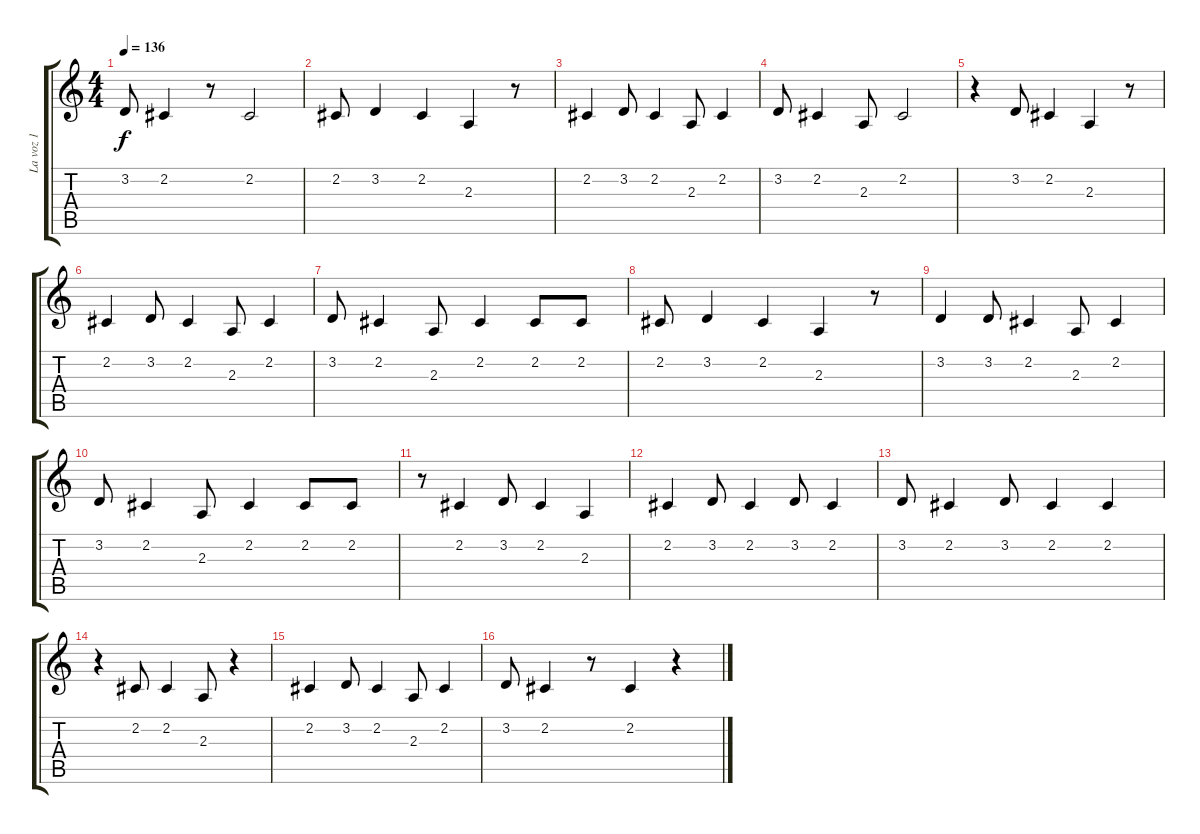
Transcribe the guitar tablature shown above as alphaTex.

\track ("La voz 1" "La voz 1") {instrument lead8bassandlead}
\staff {score tabs}
\tuning (E4 B3 G3 D3 A2 E2) {hide}
\ts (4 4)
\tempo 136
\clef g2
\ks c
3.2.8{dy f} 2.2.4 r.8 2.2.2 |
2.2.8 3.2.4 2.2.4 2.3.4 r.8 |
2.2.4 3.2.8 2.2.4 2.3.8 2.2.4 |
3.2.8 2.2.4 2.3.8 2.2.2 |
r.4 3.2.8 2.2.4 2.3.4 r.8 |
2.2.4 3.2.8 2.2.4 2.3.8 2.2.4 |
3.2.8 2.2.4 2.3.8 2.2.4 2.2.8 2.2.8 |
2.2.8 3.2.4 2.2.4 2.3.4 r.8 |
3.2.4 3.2.8 2.2.4 2.3.8 2.2.4 |
3.2.8 2.2.4 2.3.8 2.2.4 2.2.8 2.2.8 |
r.8 2.2.4 3.2.8 2.2.4 2.3.4 |
2.2.4 3.2.8 2.2.4 3.2.8 2.2.4 |
3.2.8 2.2.4 3.2.8 2.2.4 2.2.4 |
r.4 2.2.8 2.2.4 2.3.8 r.4 |
2.2.4 3.2.8 2.2.4 2.3.8 2.2.4 |
3.2.8 2.2.4 r.8 2.2.4 r.4
